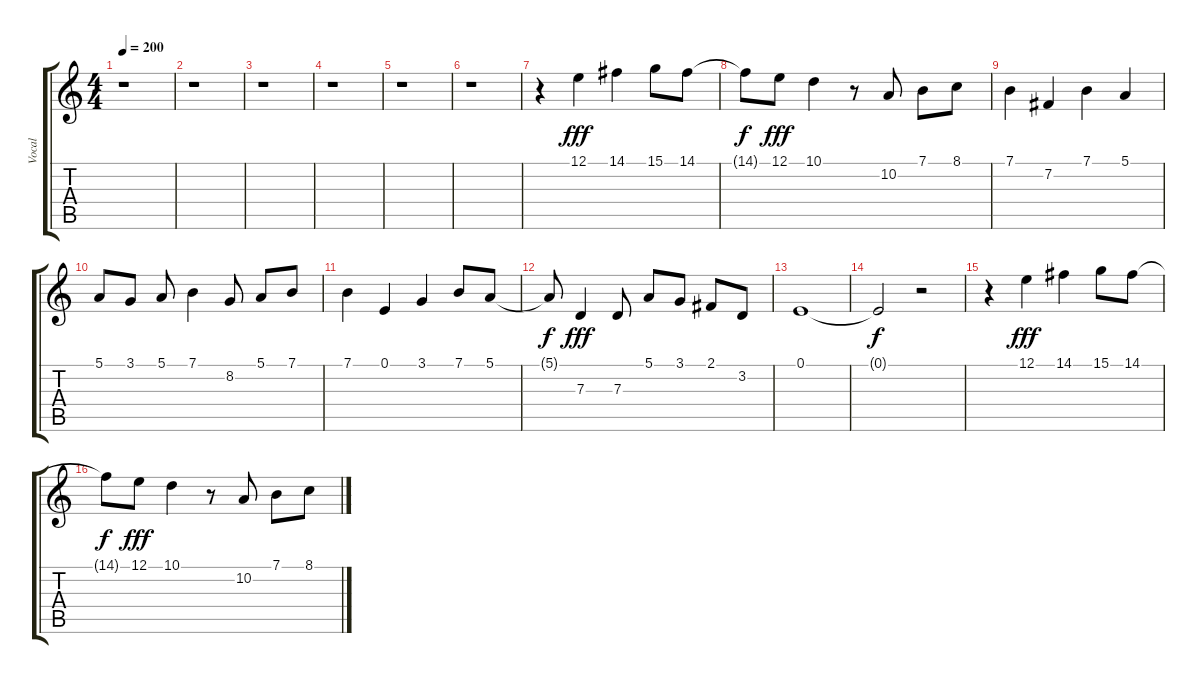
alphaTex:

\track ("Vocal" "Vocal") {instrument lead1square}
\staff {score tabs}
\tuning (E4 B3 G3 D3 A2 E2) {hide}
\ts (4 4)
\tempo 200
\clef g2
\ks c
r.1{dy fff} |
r.1 |
r.1 |
r.1 |
r.1 |
r.1 |
r.4 12.1.4 14.1.4 15.1.8 14.1.8 |
14.1{t}.8{dy f} 12.1.8{dy fff} 10.1.4 r.8 10.2.8 7.1.8 8.1.8 |
7.1.4 7.2.4 7.1.4 5.1.4 |
5.1.8 3.1.8 5.1.8 7.1.4 8.2.8 5.1.8 7.1.8 |
7.1.4 0.1.4 3.1.4 7.1.8 5.1.8 |
5.1{t}.8{dy f} 7.3.4{dy fff} 7.3.8 5.1.8 3.1.8 2.1.8 3.2.8 |
0.1.1 |
0.1{t}.2{dy f} r.2 |
r.4 12.1.4{dy fff} 14.1.4 15.1.8 14.1.8 |
14.1{t}.8{dy f} 12.1.8{dy fff} 10.1.4 r.8 10.2.8 7.1.8 8.1.8
